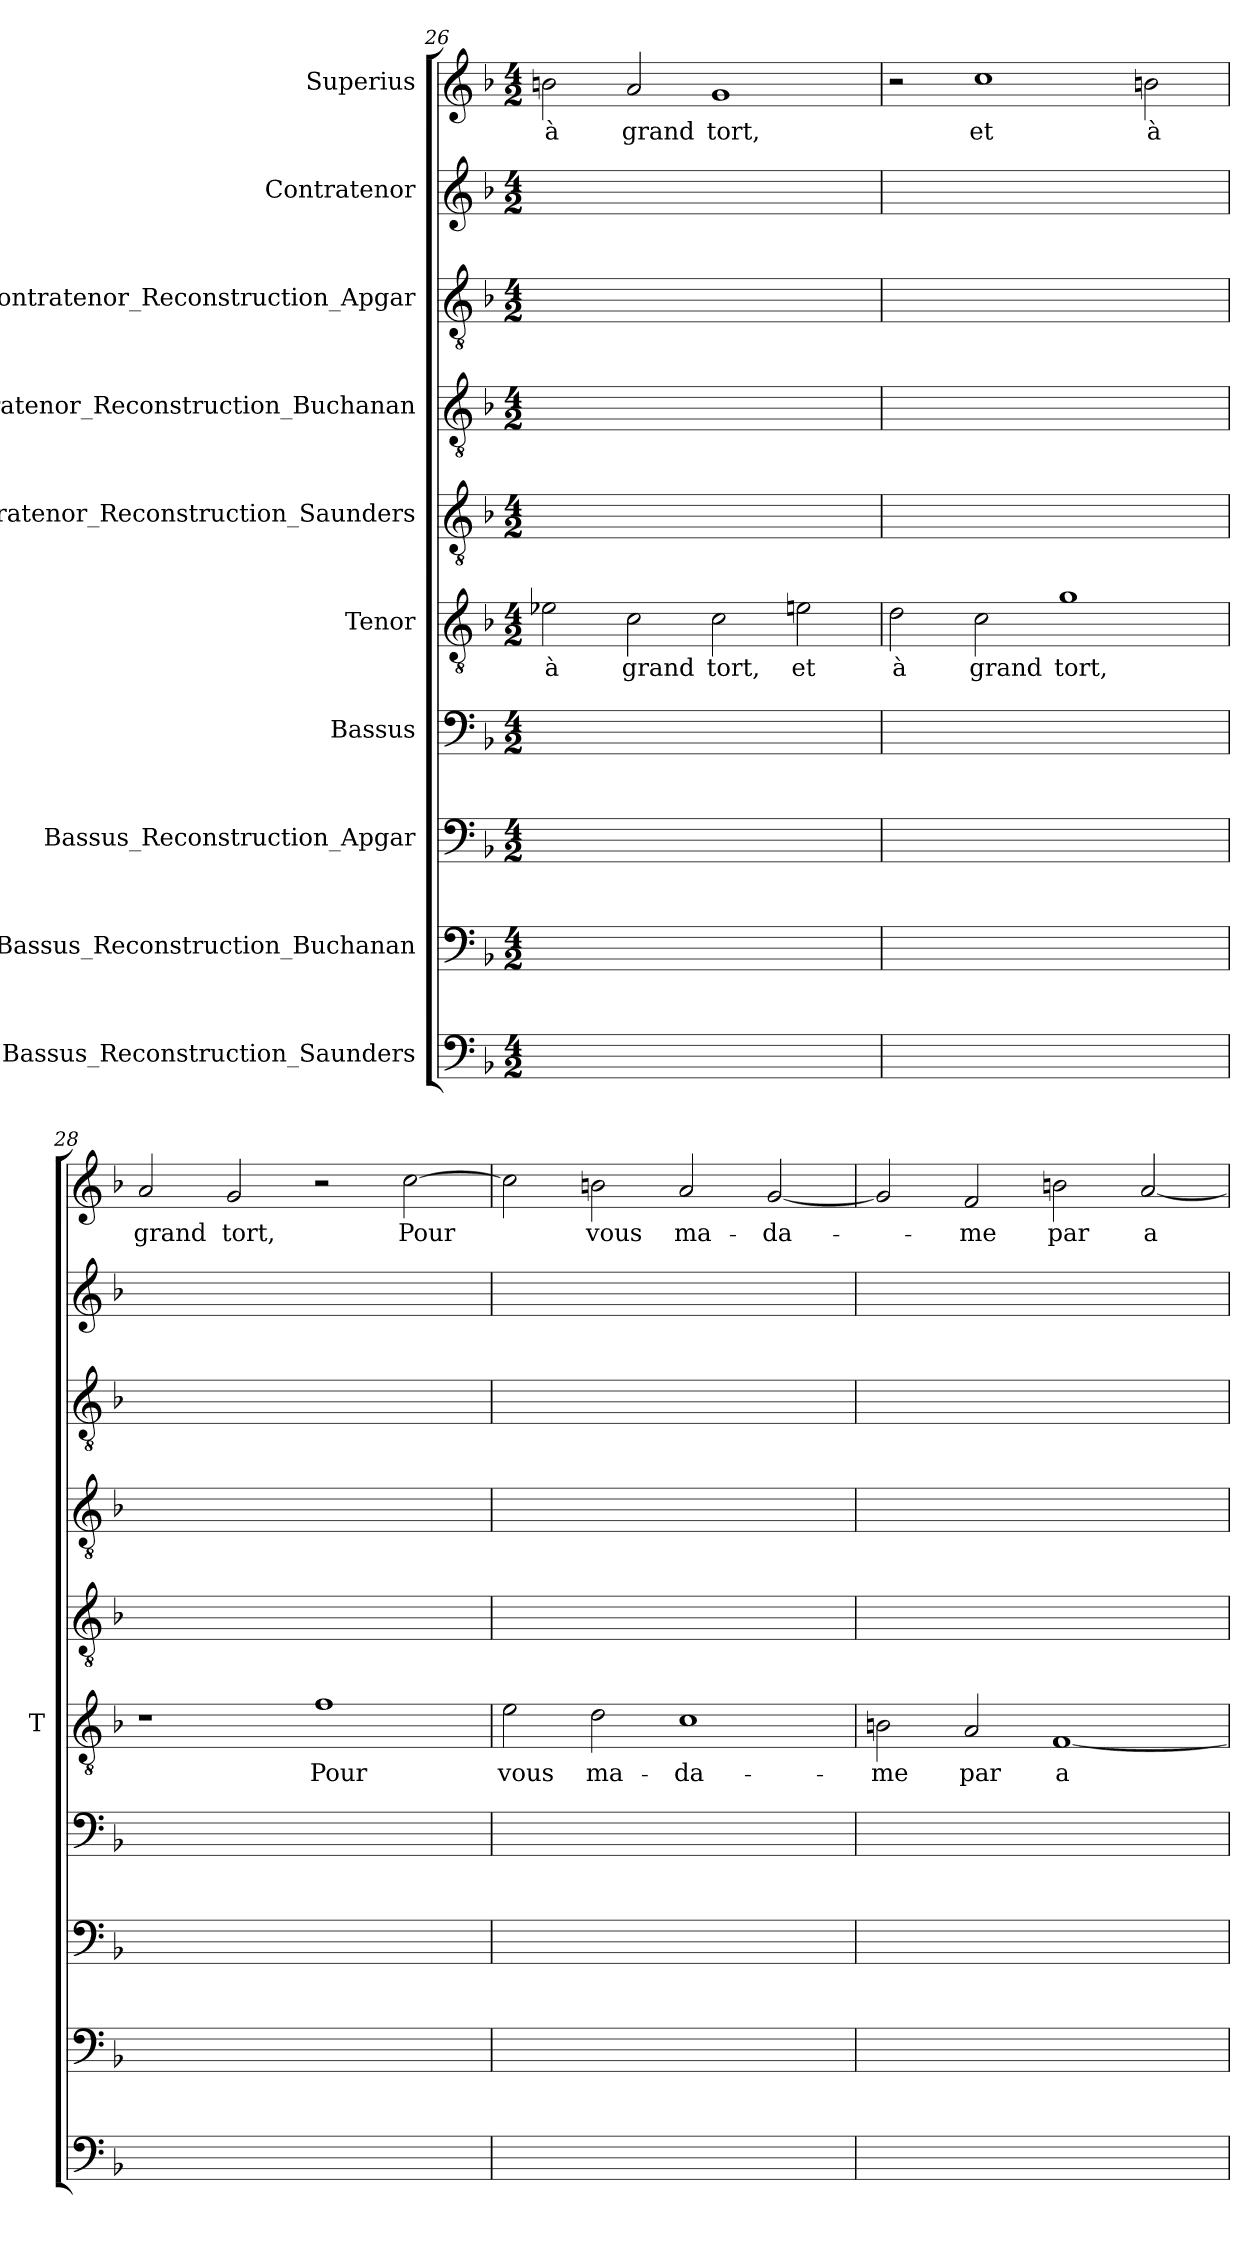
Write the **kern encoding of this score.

**kern	**kern	**kern	**kern	**kern	**text	**kern	**kern	**kern	**kern	**kern	**text
*part10	*part9	*part8	*part7	*part6	*part6	*part5	*part4	*part3	*part2	*part1	*part1
*staff10	*staff9	*staff8	*staff7	*staff6	*staff6	*staff5	*staff4	*staff3	*staff2	*staff1	*staff1
*I"Bassus_Reconstruction_Saunders	*I"Bassus_Reconstruction_Buchanan	*I"Bassus_Reconstruction_Apgar	*I"Bassus	*I"Tenor	*	*I"Contratenor_Reconstruction_Saunders	*I"Contratenor_Reconstruction_Buchanan	*I"Contratenor_Reconstruction_Apgar	*I"Contratenor	*I"Superius	*
*	*	*	*	*I'T	*	*	*	*	*	*	*
*clefF4	*clefF4	*clefF4	*clefF4	*clefGv2	*	*clefGv2	*clefGv2	*clefGv2	*clefG2	*clefG2	*
*k[b-]	*k[b-]	*k[b-]	*k[b-]	*k[b-]	*	*k[b-]	*k[b-]	*k[b-]	*k[b-]	*k[b-]	*
*M4/2	*M4/2	*M4/2	*M4/2	*M4/2	*	*M4/2	*M4/2	*M4/2	*M4/2	*M4/2	*
=26	=26	=26	=26	=26	=26	=26	=26	=26	=26	=26	=26
0ryy	0ryy	0ryy	0ryy	2e-X	-à	0ryy	0ryy	0ryy	0ryy	2bn	-à
.	.	.	.	2c	-grand	.	.	.	.	2a	-grand
.	.	.	.	2c	-tort,	.	.	.	.	1g	-tort,
.	.	.	.	2e	-et	.	.	.	.	.	.
=27	=27	=27	=27	=27	=27	=27	=27	=27	=27	=27	=27
0ryy	0ryy	0ryy	0ryy	2d	-à	0ryy	0ryy	0ryy	0ryy	2r	.
.	.	.	.	2c	-grand	.	.	.	.	1cc	-et
.	.	.	.	1g	-tort,	.	.	.	.	.	.
.	.	.	.	.	.	.	.	.	.	2bn	-à
=28	=28	=28	=28	=28	=28	=28	=28	=28	=28	=28	=28
0ryy	0ryy	0ryy	0ryy	1r	.	0ryy	0ryy	0ryy	0ryy	2a	-grand
.	.	.	.	.	.	.	.	.	.	2g	-tort,
.	.	.	.	1f	-Pour	.	.	.	.	2r	.
.	.	.	.	.	.	.	.	.	.	[2cc	-Pour
=29	=29	=29	=29	=29	=29	=29	=29	=29	=29	=29	=29
0ryy	0ryy	0ryy	0ryy	2e	-vous	0ryy	0ryy	0ryy	0ryy	2cc]	.
.	.	.	.	2d	ma-	.	.	.	.	2bn	-vous
.	.	.	.	1c	da-	.	.	.	.	2a	ma-
.	.	.	.	.	.	.	.	.	.	[2g	da-
=30	=30	=30	=30	=30	=30	=30	=30	=30	=30	=30	=30
0ryy	0ryy	0ryy	0ryy	2B	-me	0ryy	0ryy	0ryy	0ryy	2g]	.
.	.	.	.	2A	-par	.	.	.	.	2f	-me
.	.	.	.	[1F	a-	.	.	.	.	2bn	-par
.	.	.	.	.	.	.	.	.	.	[2a	a-
=	=	=	=	=	=	=	=	=	=	=	=
*-	*-	*-	*-	*-	*-	*-	*-	*-	*-	*-	*-
